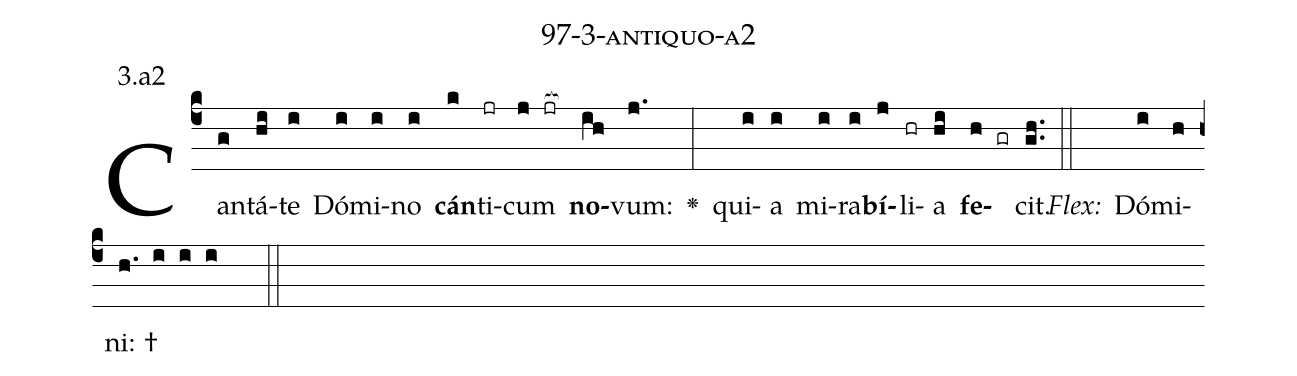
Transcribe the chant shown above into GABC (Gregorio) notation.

name: 97-3-antiquo-a2;
annotation: 3.a2;
%%
(c4)Can(g)tá(hi)te(i) Dó(i)mi(i)no(i) <b>cán</b>(k)ti(jr)cum(j jr[ocb:1{]) <b>no</b>(ih[ocb:0}])vum:(j.) <v>\greheightstar</v>(:) qui(i)a(i) mi(i)ra(i)<b>bí</b>(j)li(hr)a(hi) <b>fe</b>(h gr)cit.(gh..) (::)
<i>Flex:</i>()  Dó(i)mi(h)ni: †(h. i i i  ::)

%E(i) u(i) o(j) u(hi) a(h) e.(gh..) (::)
